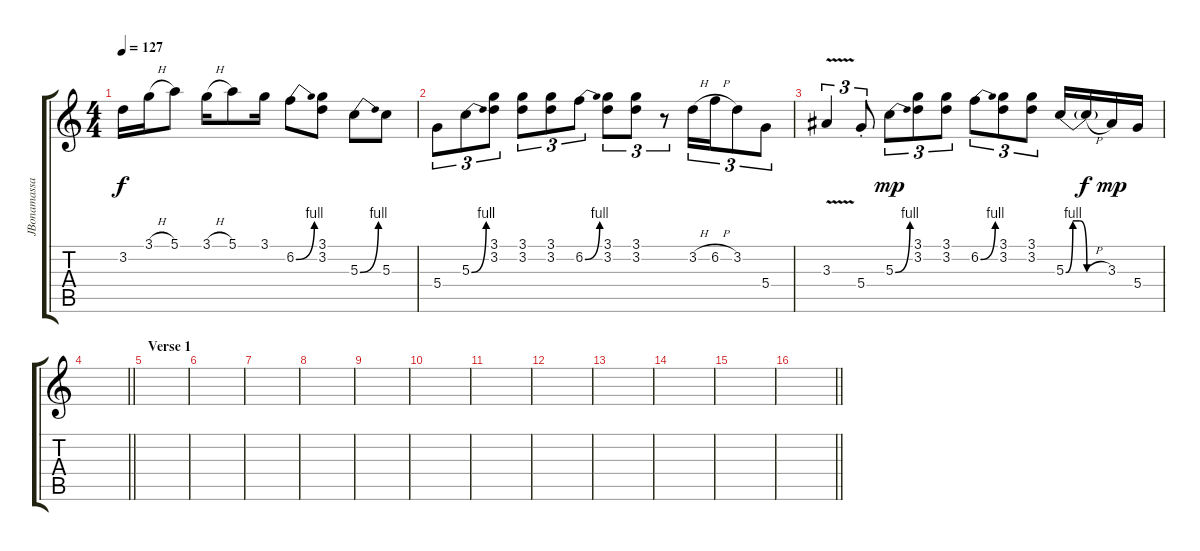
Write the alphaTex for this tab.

\track ("JBonamassa Solo" "JBonamassa") {instrument overdrivenguitar}
\staff {score tabs}
\tuning (E4 B3 G3 D3 A2 E2) {hide}
\ts (4 4)
\tempo 127
\clef g2
\ks c
3.2.16{dy f} 3.1{h}.16 5.1.8 3.1{h}.16 5.1.8 3.1.16 6.2{be (bend 0 0 60 4)}.8 (3.1 3.2).8 5.3{be (bend 0 0 60 4)}.8 5.3.8 |
5.4.8{tu (3 2)} 5.3{be (bend 0 0 60 4)}.8{tu (3 2)} (3.1 3.2).8{tu (3 2)} (3.1 3.2).8{tu (3 2)} (3.1 3.2).8{tu (3 2)} 6.2{be (bend 0 0 60 4)}.8{tu (3 2)} (3.1 3.2).8{tu (3 2)} (3.1 3.2).8{tu (3 2)} r.8{tu (3 2)} 3.2{h}.16{tu (3 2)} 6.2{h}.16{tu (3 2)} 3.2.8{tu (3 2)} 5.4.8{tu (3 2)} |
3.3{v}.4{tu (3 2)} 5.4{st}.8{tu (3 2)} 5.3{be (bend 0 0 60 4)}.8{tu (3 2) dy mp} (3.1 3.2).8{tu (3 2)} (3.1 3.2).8{tu (3 2)} 6.2{be (bend 0 0 60 4)}.8{tu (3 2)} (3.1 3.2).8{tu (3 2)} (3.1 3.2).8{tu (3 2)} 5.3{be (custom 0 0 10 4 20 4 30 0 60 0)}.16 5.3{h t}.16{dy f} 3.3.16{dy mp} 5.4.16 |
\barLineRight lightlight
|
\section ("" "Verse 1")
|
|
|
|
|
|
|
|
|
|
|
\barLineRight lightlight
